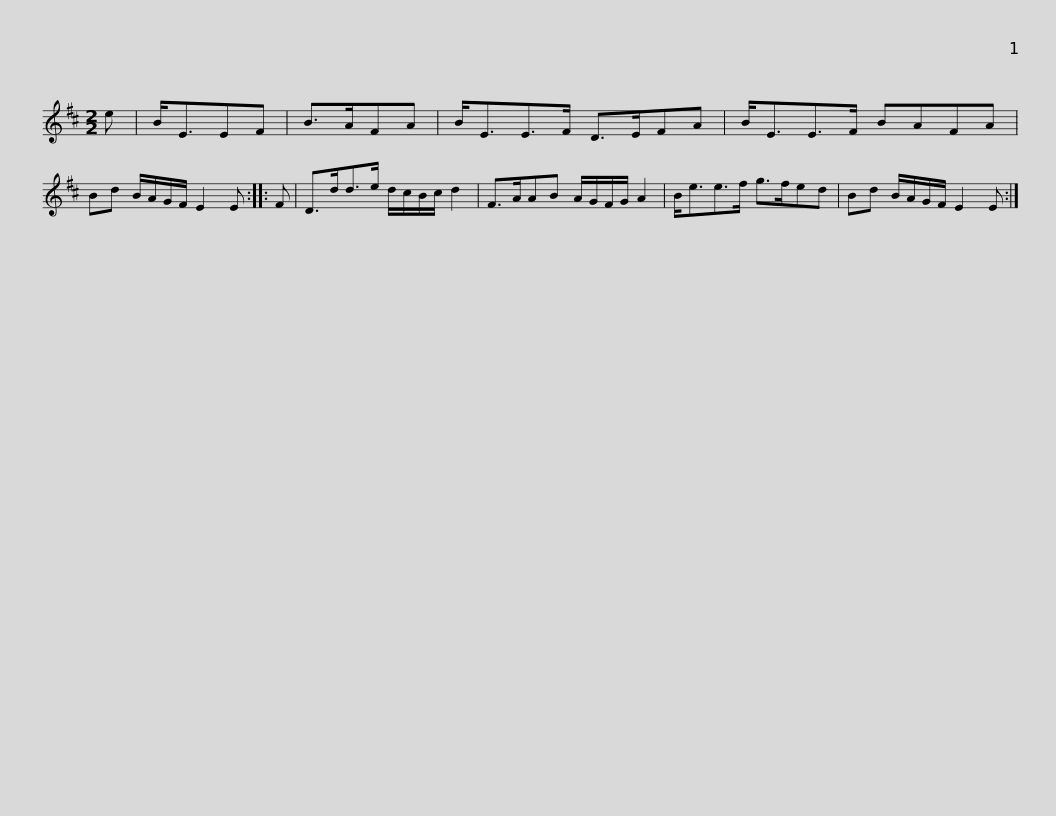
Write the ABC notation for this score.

X:1
L:1/8
M:2/2
I:linebreak $
K:D
V:1 treble
V:1
 e | B<EEF | B>AFA | B<EE>F D>EFA | B<EE>F BAFA | %5
 Bd B/A/G/F/ E2 E :: F |$ D>dd>e d/c/B/c/ d2 | F>AAB A/G/F/G/ A2 | B<ee>f g>fed | %10
 Bd B/A/G/F/ E2 E :| %11
